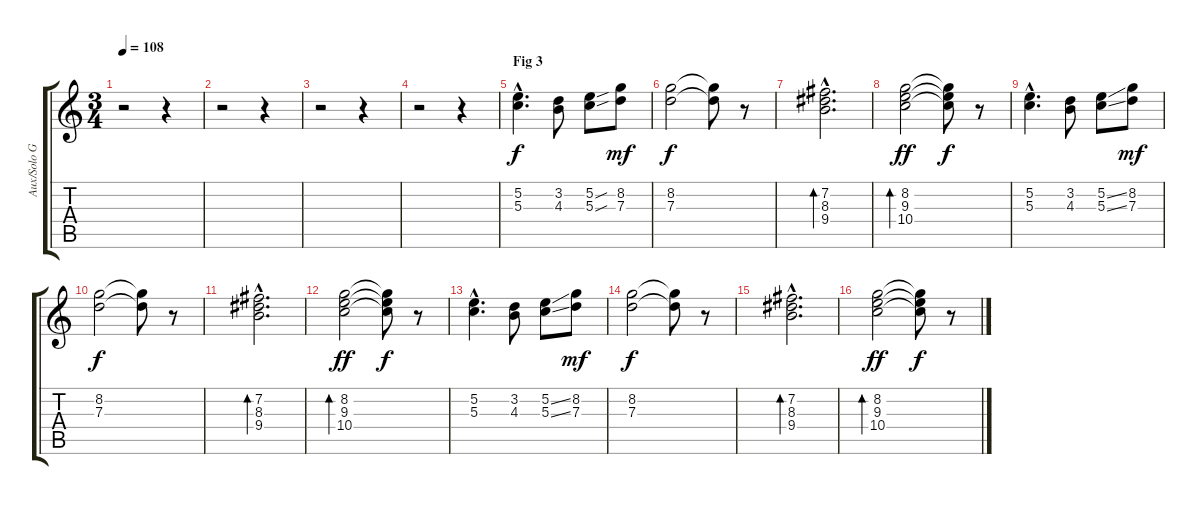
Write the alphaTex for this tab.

\track ("Aux/Solo Gtr2" "Aux/Solo G") {instrument overdrivenguitar}
\staff {score tabs}
\tuning (E4 B3 G3 D3 A2 E2) {hide}
\ts (3 4)
\tempo 108
\clef g2
\ks c
r.2{dy f} r.4 |
r.2 r.4 |
r.2 r.4 |
r.2 r.4 |
\section ("" "Fig 3")
(5.2{hac} 5.3{hac}).4{d} (3.2 4.3).8 (5.2{sou} 5.3{sou}).8 (8.2 7.3).8{dy mf} |
(8.2 7.3).2{dy f} (8.2{t} 7.3{t}).8 r.8 |
(7.2{hac} 8.3{hac} 9.4{hac}).2{d bd 120} |
(8.2 9.3 10.4).2{bd 120 dy ff} (8.2{t} 9.3{t} 10.4{t}).8{dy f} r.8 |
(5.2{hac} 5.3{hac}).4{d} (3.2 4.3).8 (5.2{ss} 5.3{ss}).8 (8.2 7.3).8{dy mf} |
(8.2 7.3).2{dy f} (8.2{t} 7.3{t}).8 r.8 |
(7.2{hac} 8.3{hac} 9.4{hac}).2{d bd 120} |
(8.2 9.3 10.4).2{bd 120 dy ff} (8.2{t} 9.3{t} 10.4{t}).8{dy f} r.8 |
(5.2{hac} 5.3{hac}).4{d} (3.2 4.3).8 (5.2{ss} 5.3{ss}).8 (8.2 7.3).8{dy mf} |
(8.2 7.3).2{dy f} (8.2{t} 7.3{t}).8 r.8 |
(7.2{hac} 8.3{hac} 9.4{hac}).2{d bd 120} |
(8.2 9.3 10.4).2{bd 120 dy ff} (8.2{t} 9.3{t} 10.4{t}).8{dy f} r.8
